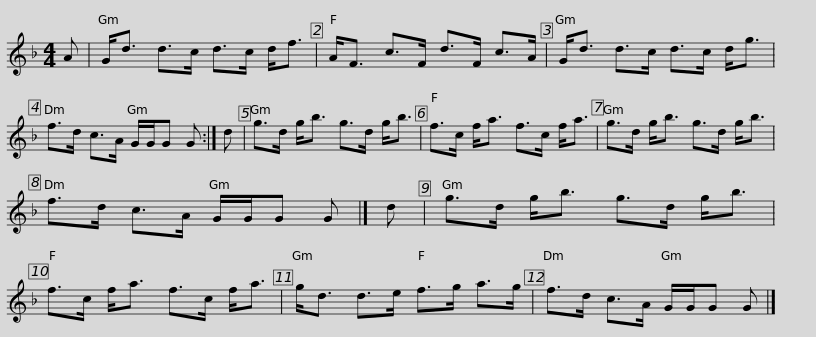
X:1
L:1/8
M:4/4
I:linebreak $
K:F
V:1 treble
V:1
 A | G<d d>c d>c d<f | A<F c>F d>F c>A | G<d d>c d>c d<g | f>d c>A G/G/G G :| %5
 d |$ g>d g<b g>d g<b | f>c f<a f>c f<a | g>d g<b g>d g<b | f>d c>A G/G/G G |] %10
 d |$ g>d g<b g>d g<b | f>c f<a f>c f<a | g<d d>e f>g a>g | f>d c>A G/G/G G |] %15
